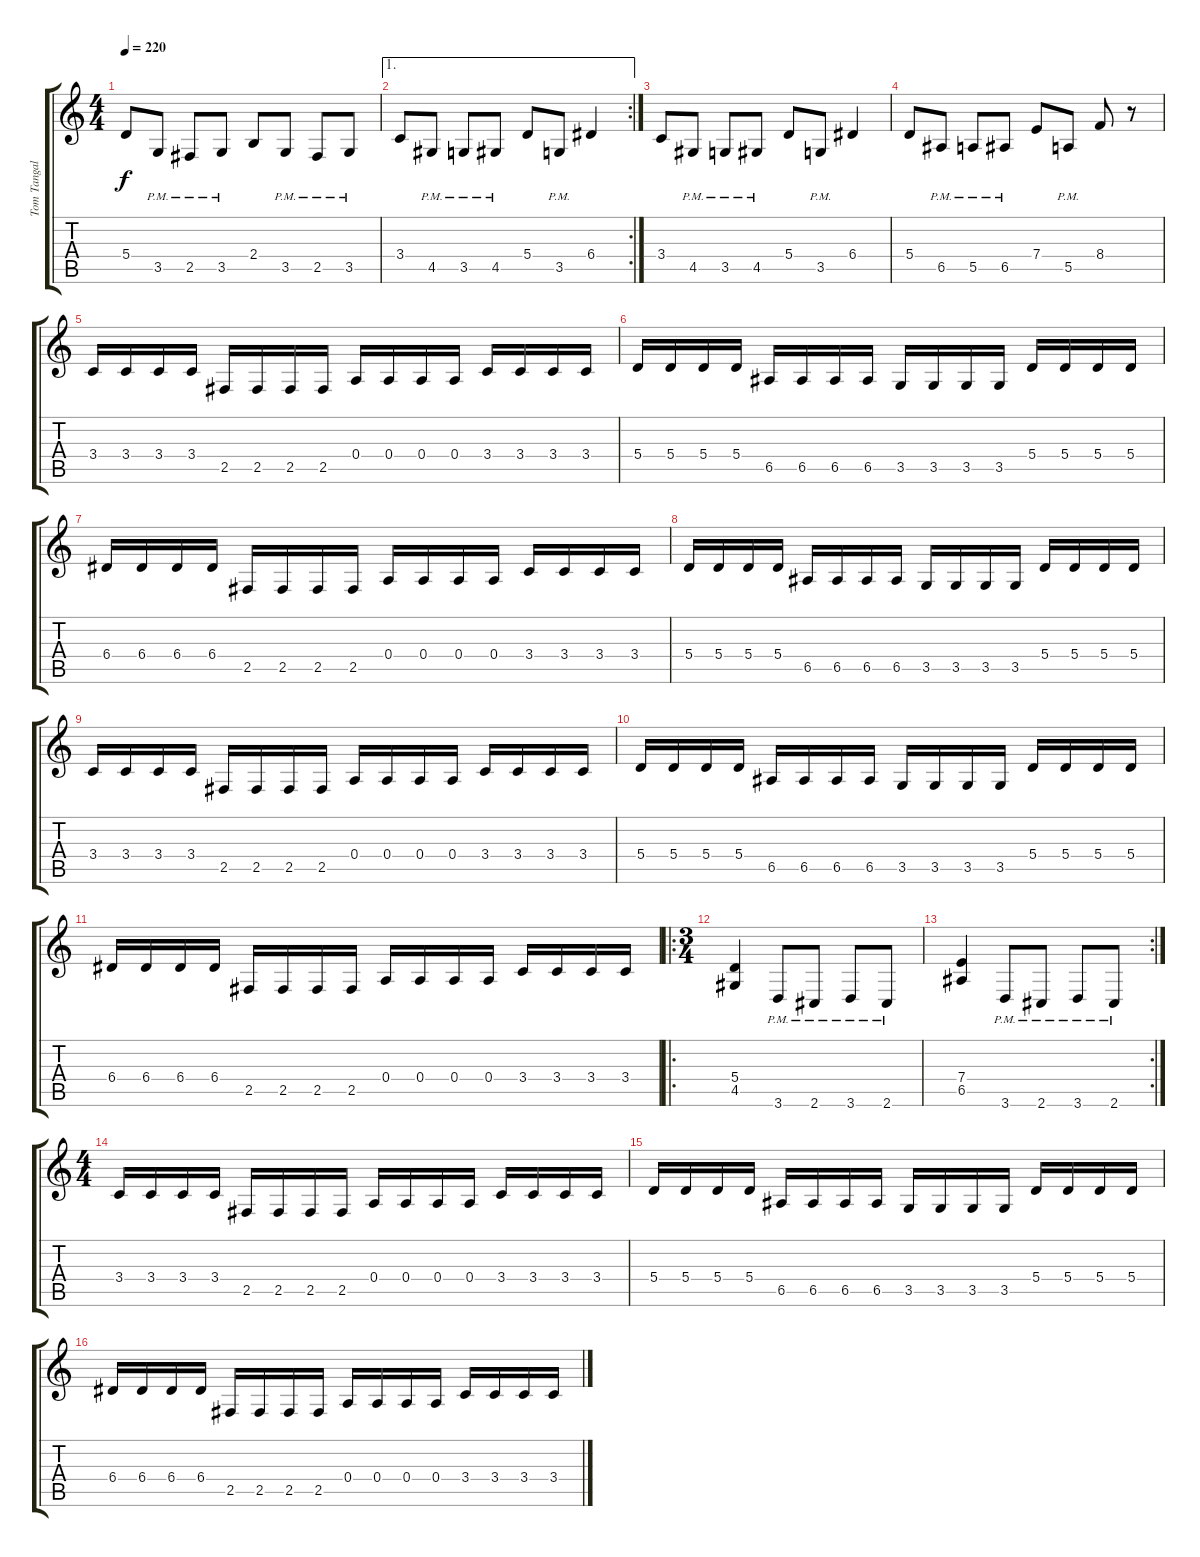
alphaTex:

\track ("Tom Tangalos" "Tom Tangal") {instrument distortionguitar}
\staff {score tabs}
\tuning (B3 Gb3 D3 A2 E2 B1) {hide}
\ts (4 4)
\tempo 220
\clef g2
\ks c
5.4.8{dy f} 3.5{pm}.8 2.5{pm}.8 3.5{pm}.8 2.4.8 3.5{pm}.8 2.5{pm}.8 3.5{pm}.8 |
\ae 1
\rc 2
3.4.8 4.5{pm}.8 3.5{pm}.8 4.5{pm}.8 5.4.8 3.5{pm}.8 6.4.4 |
3.4.8 4.5{pm}.8 3.5{pm}.8 4.5{pm}.8 5.4.8 3.5{pm}.8 6.4.4 |
5.4.8 6.5{pm}.8 5.5{pm}.8 6.5{pm}.8 7.4.8 5.5{pm}.8 8.4.8 r.8 |
3.4.16 3.4.16 3.4.16 3.4.16 2.5.16 2.5.16 2.5.16 2.5.16 0.4.16 0.4.16 0.4.16 0.4.16 3.4.16 3.4.16 3.4.16 3.4.16 |
5.4.16 5.4.16 5.4.16 5.4.16 6.5.16 6.5.16 6.5.16 6.5.16 3.5.16 3.5.16 3.5.16 3.5.16 5.4.16 5.4.16 5.4.16 5.4.16 |
6.4.16 6.4.16 6.4.16 6.4.16 2.5.16 2.5.16 2.5.16 2.5.16 0.4.16 0.4.16 0.4.16 0.4.16 3.4.16 3.4.16 3.4.16 3.4.16 |
5.4.16 5.4.16 5.4.16 5.4.16 6.5.16 6.5.16 6.5.16 6.5.16 3.5.16 3.5.16 3.5.16 3.5.16 5.4.16 5.4.16 5.4.16 5.4.16 |
3.4.16 3.4.16 3.4.16 3.4.16 2.5.16 2.5.16 2.5.16 2.5.16 0.4.16 0.4.16 0.4.16 0.4.16 3.4.16 3.4.16 3.4.16 3.4.16 |
5.4.16 5.4.16 5.4.16 5.4.16 6.5.16 6.5.16 6.5.16 6.5.16 3.5.16 3.5.16 3.5.16 3.5.16 5.4.16 5.4.16 5.4.16 5.4.16 |
6.4.16 6.4.16 6.4.16 6.4.16 2.5.16 2.5.16 2.5.16 2.5.16 0.4.16 0.4.16 0.4.16 0.4.16 3.4.16 3.4.16 3.4.16 3.4.16 |
\ro
\ts (3 4)
(5.4 4.5).4 3.6{pm}.8 2.6{pm}.8 3.6{pm}.8 2.6{pm}.8 |
\rc 2
(7.4 6.5).4 3.6{pm}.8 2.6{pm}.8 3.6{pm}.8 2.6{pm}.8 |
\ts (4 4)
3.4.16 3.4.16 3.4.16 3.4.16 2.5.16 2.5.16 2.5.16 2.5.16 0.4.16 0.4.16 0.4.16 0.4.16 3.4.16 3.4.16 3.4.16 3.4.16 |
5.4.16 5.4.16 5.4.16 5.4.16 6.5.16 6.5.16 6.5.16 6.5.16 3.5.16 3.5.16 3.5.16 3.5.16 5.4.16 5.4.16 5.4.16 5.4.16 |
6.4.16 6.4.16 6.4.16 6.4.16 2.5.16 2.5.16 2.5.16 2.5.16 0.4.16 0.4.16 0.4.16 0.4.16 3.4.16 3.4.16 3.4.16 3.4.16
